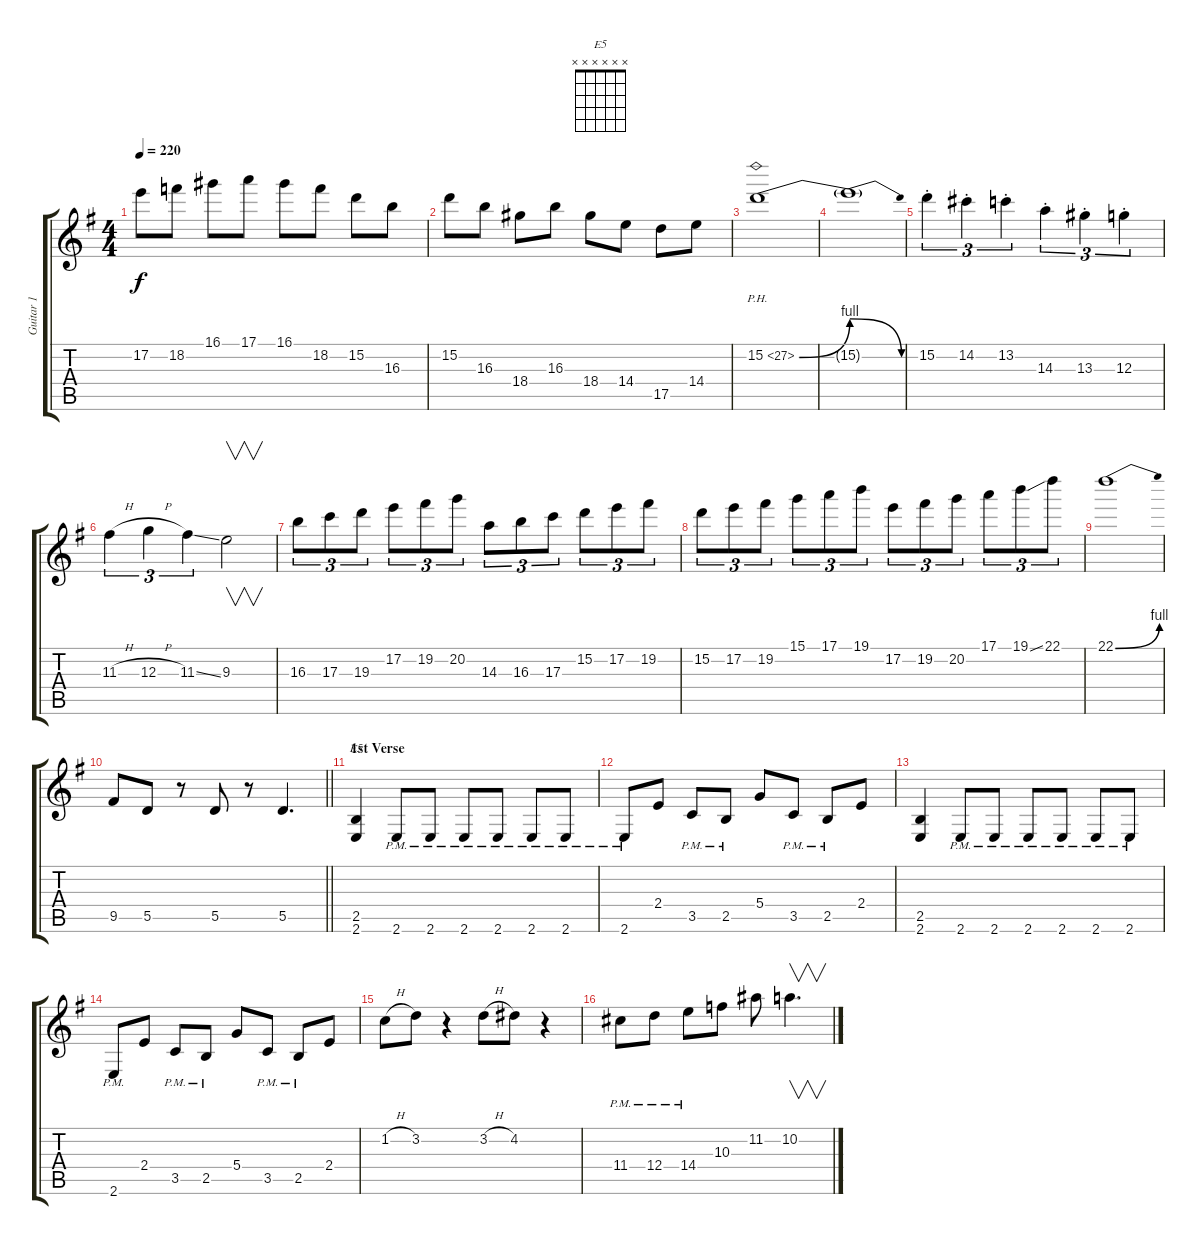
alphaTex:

\track ("Guitar 1" "Guitar 1") {instrument distortionguitar}
\staff {score tabs}
\tuning (E4 B3 G3 D3 A2 D2) {hide}
\chord ("E5" x x x x x x)
\ts (4 4)
\tempo 220
\clef g2
\ks eminor
17.2.8{dy f} 18.2.8 16.1.8 17.1.8 16.1.8 18.2.8 15.2.8 16.3.8 |
15.2.8 16.3.8 18.4.8 16.3.8 18.4.8 14.4.8 17.5.8 14.4.8 |
15.2{be (bend 0 0 60 4) ph 12}.1 |
15.2{be (release 0 4 60 0) t}.1 |
15.2{st}.4{tu (3 2)} 14.2{st}.4{tu (3 2)} 13.2{st}.4{tu (3 2)} 14.3{st}.4{tu (3 2)} 13.3{st}.4{tu (3 2)} 12.3{st}.4{tu (3 2)} |
11.3{h}.4{tu (3 2)} 12.3{h}.4{tu (3 2)} 11.3{ss}.4{tu (3 2)} 9.3.2{v} |
16.3.8{tu (3 2)} 17.3.8{tu (3 2)} 19.3.8{tu (3 2)} 17.2.8{tu (3 2)} 19.2.8{tu (3 2)} 20.2.8{tu (3 2)} 14.3.8{tu (3 2)} 16.3.8{tu (3 2)} 17.3.8{tu (3 2)} 15.2.8{tu (3 2)} 17.2.8{tu (3 2)} 19.2.8{tu (3 2)} |
15.2.8{tu (3 2)} 17.2.8{tu (3 2)} 19.2.8{tu (3 2)} 15.1.8{tu (3 2)} 17.1.8{tu (3 2)} 19.1.8{tu (3 2)} 17.2.8{tu (3 2)} 19.2.8{tu (3 2)} 20.2.8{tu (3 2)} 17.1.8{tu (3 2)} 19.1{ss}.8{tu (3 2)} 22.1.8{tu (3 2)} |
22.1{be (bend 0 0 60 4)}.1 |
\barLineRight lightlight
9.5.8 5.5.8 r.8 5.5.8 r.8 5.5.4{d} |
\section ("" "1st Verse")
(2.5 2.6).4{ch "E5"} 2.6{pm}.8 2.6{pm}.8 2.6{pm}.8 2.6{pm}.8 2.6{pm}.8 2.6{pm}.8 |
2.6{pm}.8 2.4.8 3.5{pm}.8 2.5{pm}.8 5.4.8 3.5{pm}.8 2.5{pm}.8 2.4.8 |
(2.5 2.6).4 2.6{pm}.8 2.6{pm}.8 2.6{pm}.8 2.6{pm}.8 2.6{pm}.8 2.6{pm}.8 |
2.6{pm}.8 2.4.8 3.5{pm}.8 2.5{pm}.8 5.4.8 3.5{pm}.8 2.5{pm}.8 2.4.8 |
1.2{h}.8 3.2.8 r.4 3.2{h}.8 4.2.8 r.4 |
11.4{pm}.8 12.4{pm}.8 14.4{pm}.8 10.3.8 11.2.8 10.2.4{v d}
